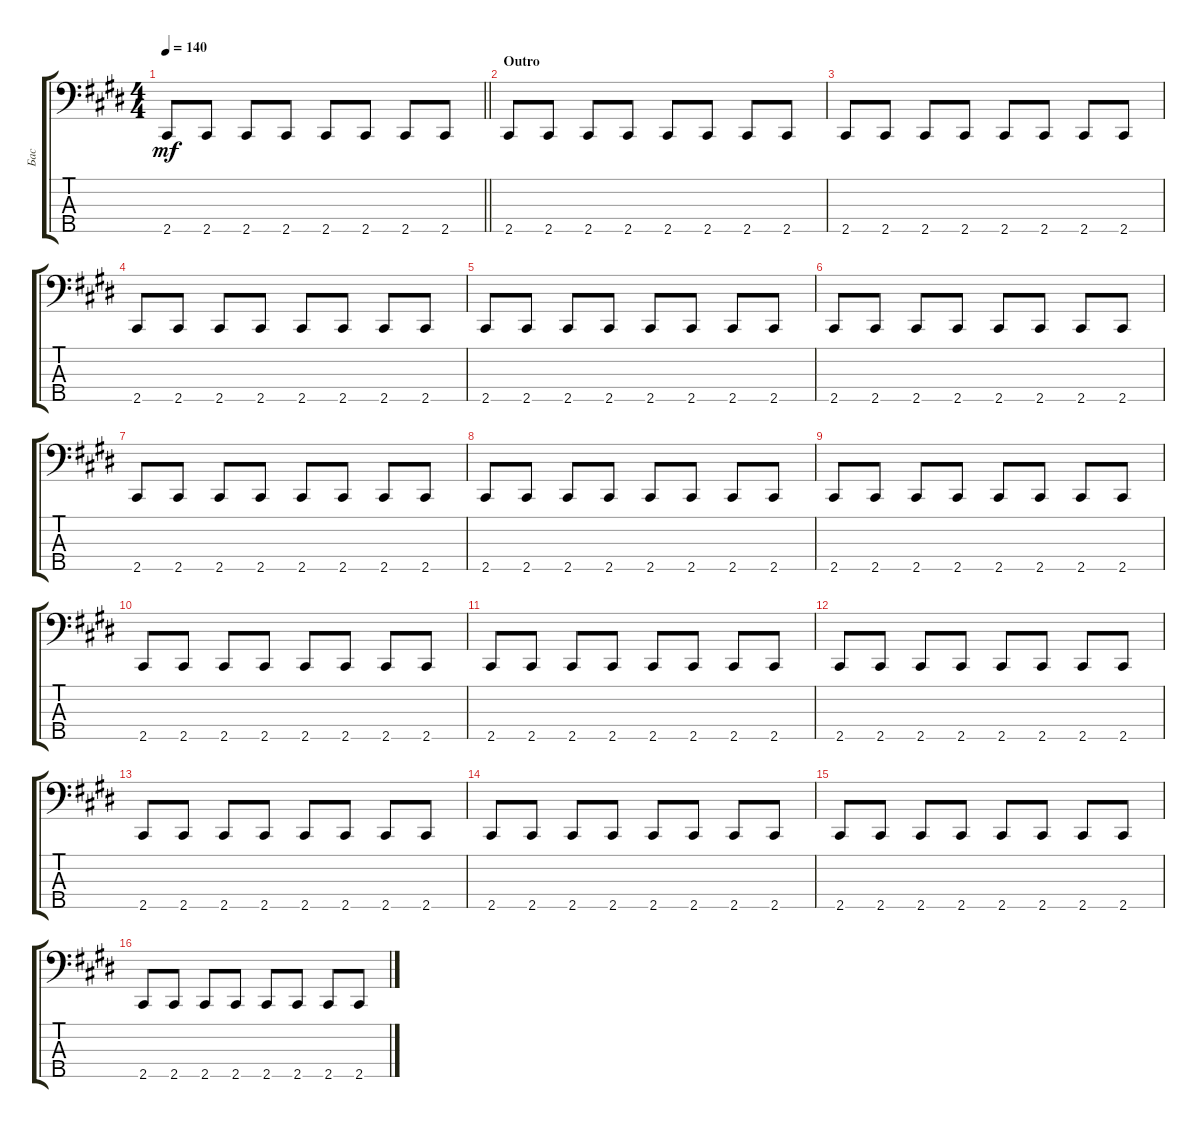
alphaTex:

\track ("Бас" "Бас") {instrument electricbassfinger}
\staff {score tabs}
\tuning (G2 D2 A1 E1 B0) {hide}
\ts (4 4)
\tempo 140
\clef f4
\barLineRight lightlight
\ks c#minor
2.5.8{dy mf} 2.5.8 2.5.8 2.5.8 2.5.8 2.5.8 2.5.8 2.5.8 |
\section ("" "Outro")
2.5.8 2.5.8 2.5.8 2.5.8 2.5.8 2.5.8 2.5.8 2.5.8 |
2.5.8 2.5.8 2.5.8 2.5.8 2.5.8 2.5.8 2.5.8 2.5.8 |
2.5.8 2.5.8 2.5.8 2.5.8 2.5.8 2.5.8 2.5.8 2.5.8 |
2.5.8 2.5.8 2.5.8 2.5.8 2.5.8 2.5.8 2.5.8 2.5.8 |
2.5.8 2.5.8 2.5.8 2.5.8 2.5.8 2.5.8 2.5.8 2.5.8 |
2.5.8 2.5.8 2.5.8 2.5.8 2.5.8 2.5.8 2.5.8 2.5.8 |
2.5.8 2.5.8 2.5.8 2.5.8 2.5.8 2.5.8 2.5.8 2.5.8 |
2.5.8 2.5.8 2.5.8 2.5.8 2.5.8 2.5.8 2.5.8 2.5.8 |
2.5.8 2.5.8 2.5.8 2.5.8 2.5.8 2.5.8 2.5.8 2.5.8 |
2.5.8 2.5.8 2.5.8 2.5.8 2.5.8 2.5.8 2.5.8 2.5.8 |
2.5.8 2.5.8 2.5.8 2.5.8 2.5.8 2.5.8 2.5.8 2.5.8 |
2.5.8 2.5.8 2.5.8 2.5.8 2.5.8 2.5.8 2.5.8 2.5.8 |
2.5.8 2.5.8 2.5.8 2.5.8 2.5.8 2.5.8 2.5.8 2.5.8 |
2.5.8 2.5.8 2.5.8 2.5.8 2.5.8 2.5.8 2.5.8 2.5.8 |
2.5.8 2.5.8 2.5.8 2.5.8 2.5.8 2.5.8 2.5.8 2.5.8
